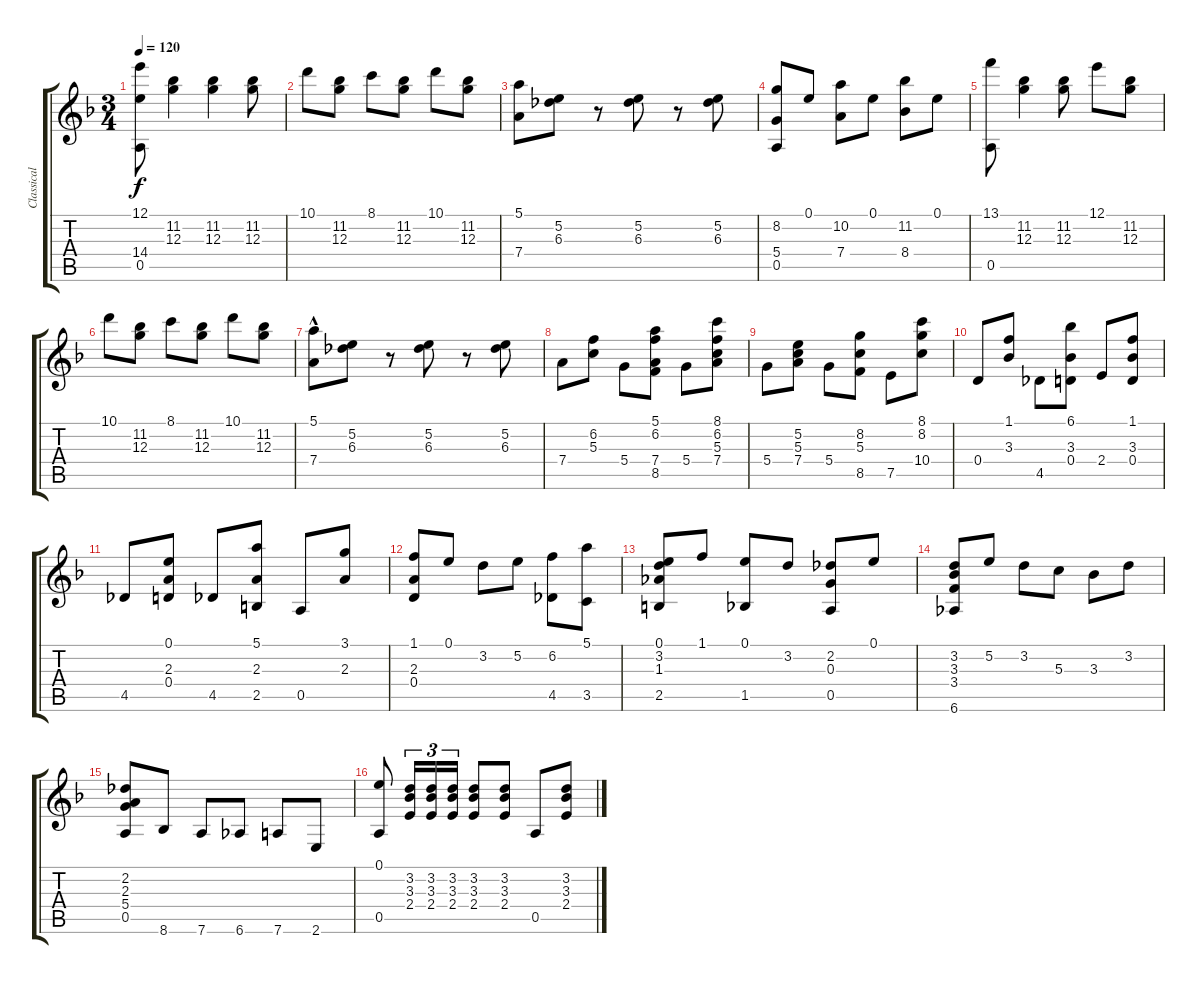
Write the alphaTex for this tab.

\track ("Classical Guitar" "Classical ") {instrument acousticguitarnylon}
\staff {score tabs}
\tuning (E4 B3 G3 D3 A2 D2) {hide}
\ts (3 4)
\tempo 120
\clef g2
\ks dminor
(12.1 14.4 0.5).8{dy f} (11.2 12.3).4 (11.2 12.3).4 (11.2 12.3).8 |
10.1.8 (11.2 12.3).8 8.1.8 (11.2 12.3).8 10.1.8 (11.2 12.3).8 |
(5.1 7.4).8 (5.2 6.3).8 r.8 (5.2 6.3).8 r.8 (5.2 6.3).8 |
(8.2 5.4 0.5).8 0.1.8 (10.2 7.4).8 0.1.8 (11.2 8.4).8 0.1.8 |
(13.1 0.5).8 (11.2 12.3).4 (11.2 12.3).8 12.1.8 (11.2 12.3).8 |
10.1.8 (11.2 12.3).8 8.1.8 (11.2 12.3).8 10.1.8 (11.2 12.3).8 |
(5.1{hac} 7.4{hac}).8 (5.2 6.3).8 r.8 (5.2 6.3).8 r.8 (5.2 6.3).8 |
7.4.8 (6.2 5.3).8 5.4.8 (5.1 6.2 7.4 8.5).8 5.4.8 (8.1 6.2 5.3 7.4).8 |
5.4.8 (5.2 5.3 7.4).8 5.4.8 (8.2 5.3 8.5).8 7.5.8 (8.1 8.2 10.4).8 |
0.4.8 (1.1 3.3).8 4.5.8 (6.1 3.3 0.4).8 2.4.8 (1.1 3.3 0.4).8 |
4.5.8 (0.1 2.3 0.4).8 4.5.8 (5.1 2.3 2.5).8 0.5.8 (3.1 2.3).8 |
(1.1 2.3 0.4).8 0.1.8 3.2.8 5.2.8 (6.2 4.5).8 (5.1 3.5).8 |
(0.1 3.2 1.3 2.5).8 1.1.8 (0.1 1.5).8 3.2.8 (2.2 0.3 0.5).8 0.1.8 |
(3.2 3.3 3.4 6.6).8 5.2.8 3.2.8 5.3.8 3.3.8 3.2.8 |
(2.2 2.3 5.4 0.5).8 8.6.8 7.6.8 6.6.8 7.6.8 2.6.8 |
(0.1 0.5).8 (3.2 3.3 2.4).16{tu (3 2)} (3.2 3.3 2.4).16{tu (3 2)} (3.2 3.3 2.4).16{tu (3 2)} (3.2 3.3 2.4).8 (3.2 3.3 2.4).8 0.5.8 (3.2 3.3 2.4).8
